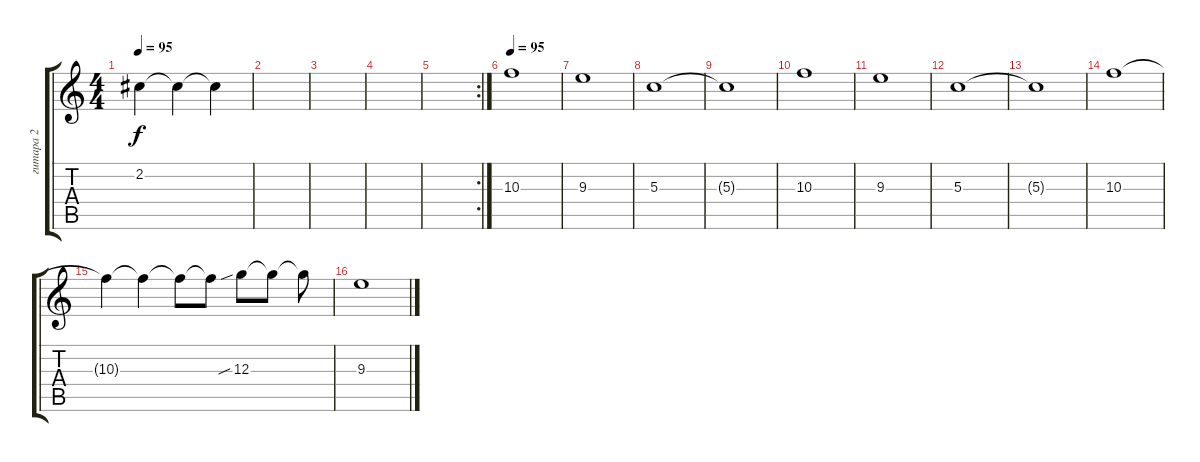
\track ("гитара 2" "гитара 2") {instrument distortionguitar}
\staff {score tabs}
\tuning (E4 B3 G3 D3 A2 E2) {hide}
\ts (4 4)
\tempo 95
\clef g2
\ks c
2.2{t}.4{dy f} 2.2{t}.4{volume 5} 2.2{t}.4 |
|
|
|
\rc 2
|
\tempo 95
10.3.1{volume 13 instrument distortionguitar} |
9.3.1 |
5.3.1{volume 7} |
5.3{t}.1 |
10.3.1{volume 13} |
9.3.1 |
5.3.1{volume 7} |
5.3{t}.1 |
10.3.1{volume 13} |
10.3{t}.4 10.3{t}.4 10.3{t}.8 10.3{t}.8 12.3{sib}.8 12.3{t}.8 12.3{t}.8 |
9.3.1{volume 6}
